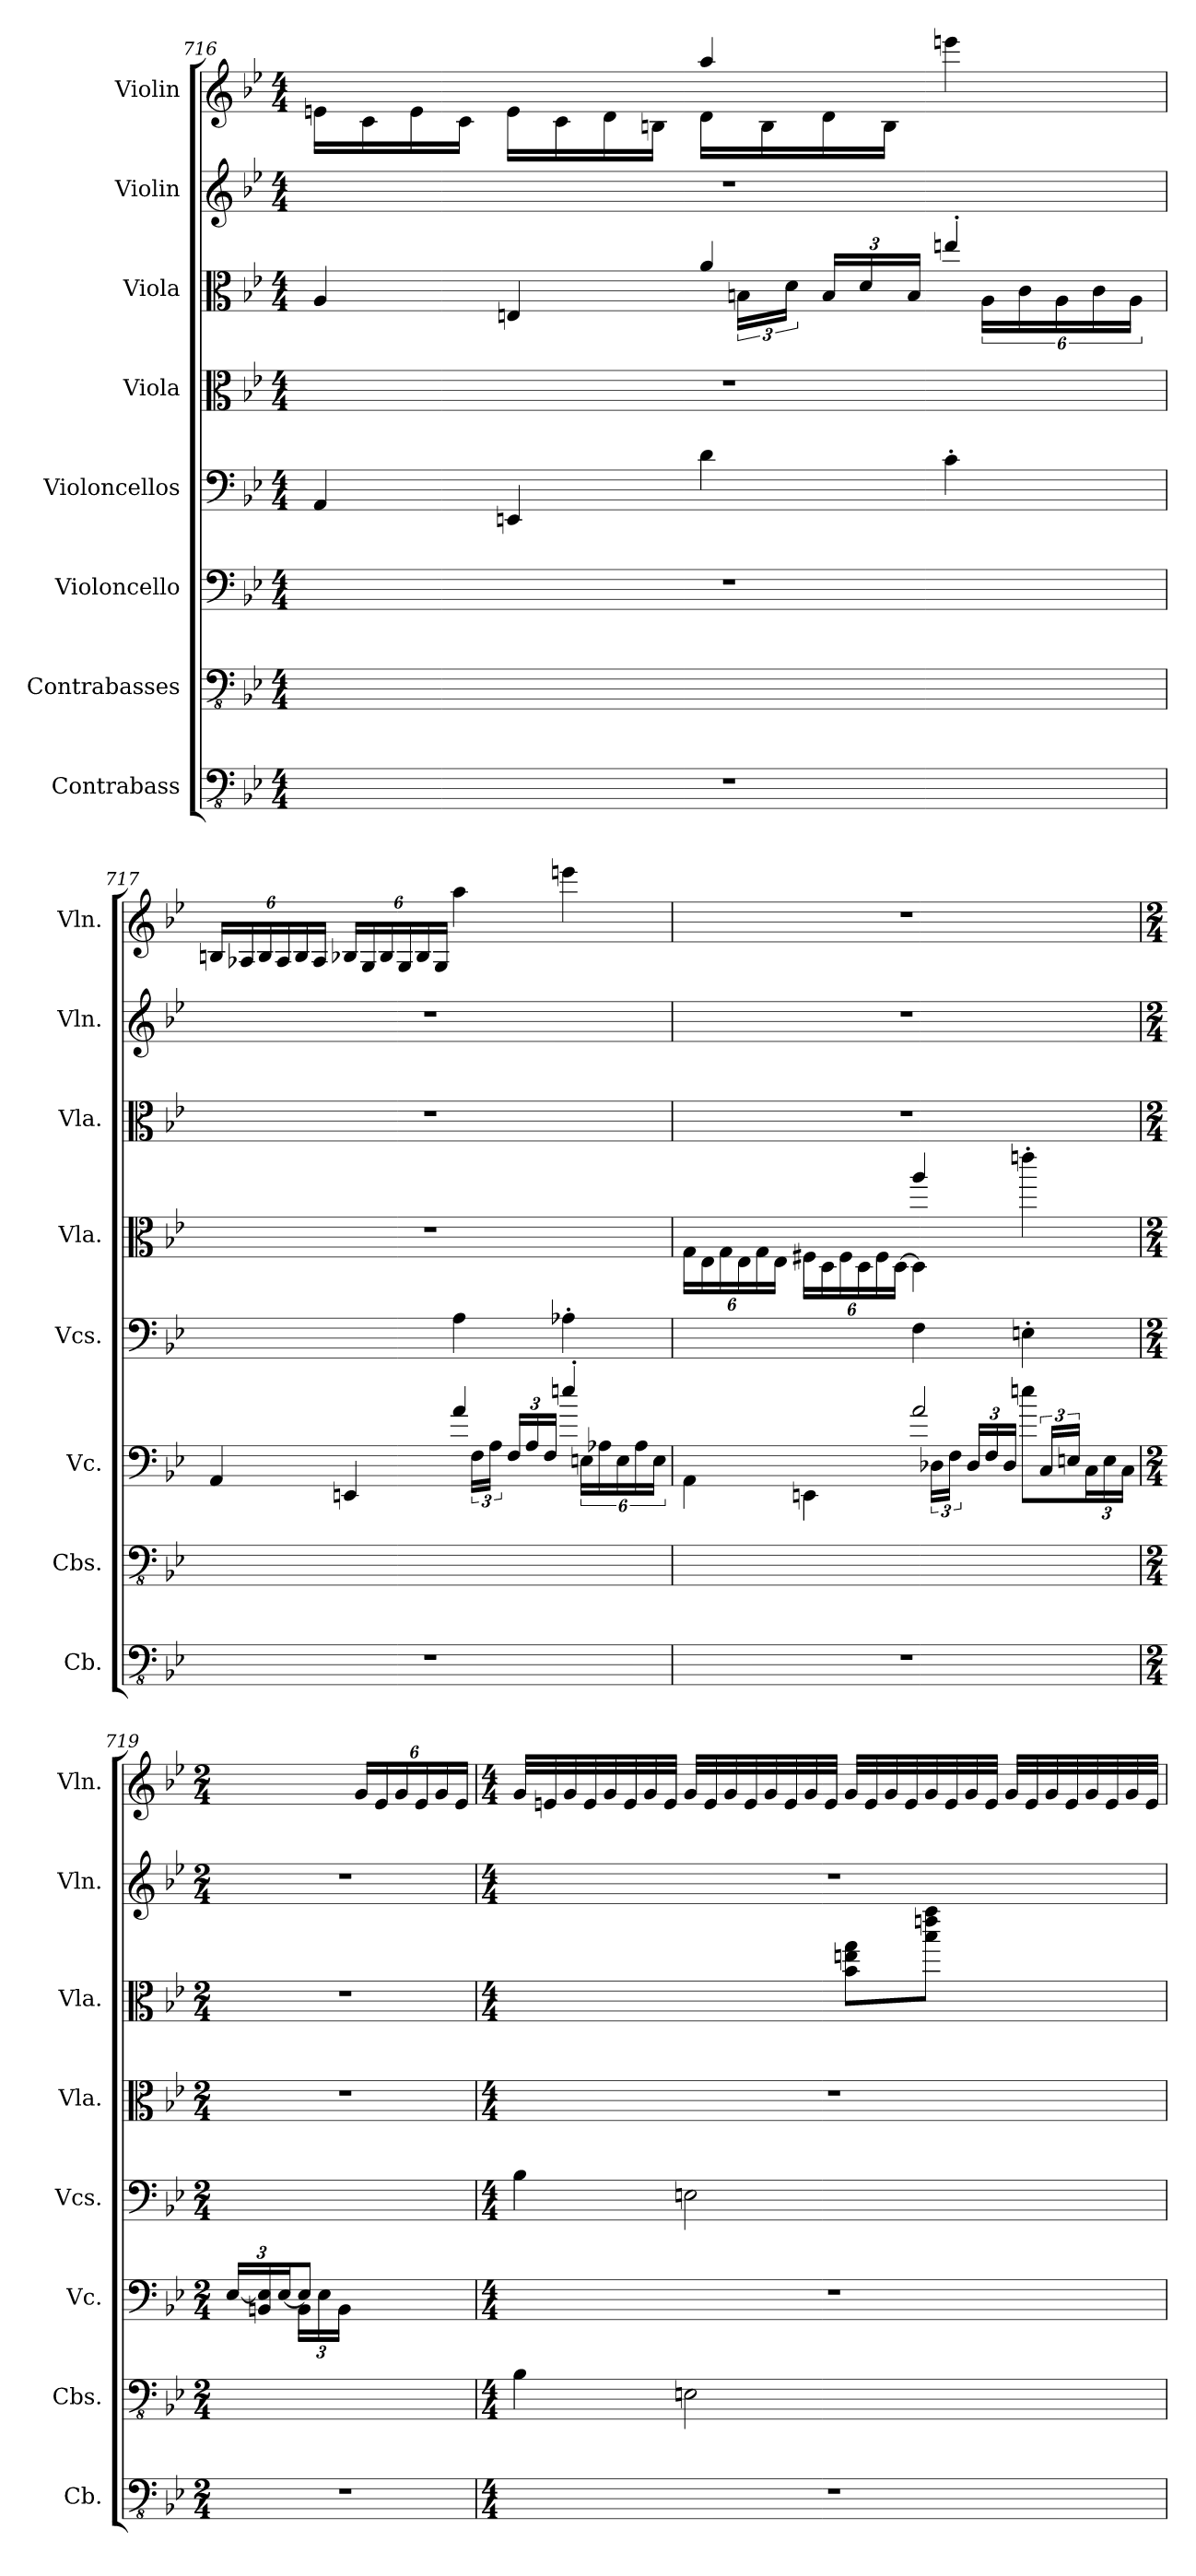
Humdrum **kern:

**kern	**kern	**kern	**kern	**kern	**kern	**kern	**kern
*part8	*part7	*part6	*part5	*part4	*part3	*part2	*part1
*staff8	*staff7	*staff6	*staff5	*staff4	*staff3	*staff2	*staff1
*I"Contrabass	*I"Contrabasses	*I"Violoncello	*I"Violoncellos	*I"Viola	*I"Viola	*I"Violin	*I"Violin
*I'Cb.	*I'Cbs.	*I'Vc.	*I'Vcs.	*I'Vla.	*I'Vla.	*I'Vln.	*I'Vln.
!!LO:PB:g=z
*clefFv4	*clefFv4	*clefF4	*clefF4	*clefC3	*clefC3	*clefG2	*clefG2
*ITrd7c12	*	*	*	*	*	*	*
*k[b-e-]	*k[b-e-]	*k[b-e-]	*k[b-e-]	*k[b-e-]	*k[b-e-]	*k[b-e-]	*k[b-e-]
*M4/4	*M4/4	*M4/4	*M4/4	*M4/4	*M4/4	*M4/4	*M4/4
=716	=716	=716	=716	=716	=716	=716	=716
*	*	*	*	*	*^	*	*^
*	*	*	*	*	*	*^	*	*	*
1r	1ryy	1r	4AA/	1r	2ryy	2ryy	4A/	1r	2ryy	16en\LL
.	.	.	.	.	.	.	.	.	.	16c\
.	.	.	.	.	.	.	.	.	.	16e\
.	.	.	.	.	.	.	.	.	.	16c\JJ
.	.	.	4EEn/	.	.	.	4En/	.	.	16e\LL
.	.	.	.	.	.	.	.	.	.	16c\
.	.	.	.	.	.	.	.	.	.	16d\
.	.	.	.	.	.	.	.	.	.	16Bn\JJ
.	.	.	4d\	.	4a/	24ryy	8ryy	.	4aa/	16d\LL
.	.	.	.	.	.	24Bn\LL	.	.	.	.
.	.	.	.	.	.	.	.	.	.	16B\
.	.	.	.	.	.	24d\JJ	.	.	.	.
*	*	*	*	*	*	*	*Xbrackettup	*	*	*
.	.	.	.	.	.	8ryy	24B/LL	.	.	16d\
.	.	.	.	.	.	.	24d/	.	.	.
.	.	.	.	.	.	.	.	.	.	16B\JJ
.	.	.	.	.	.	.	24B/JJ	.	.	.
*	*	*	*	*	*	*brackettup	*	*	*	*
.	.	.	4c'\	.	4een'/	24ryy	4ryy	.	4ryy	4eeen\
.	.	.	.	.	.	24A\LL	.	.	.	.
.	.	.	.	.	.	24c\	.	.	.	.
*	*	*	*	*	*	*Xbrackettup	*	*	*	*
.	.	.	.	.	.	24A\	.	.	.	.
.	.	.	.	.	.	24c\	.	.	.	.
.	.	.	.	.	.	24A\JJ	.	.	.	.
*	*	*	*	*	*v	*v	*v	*	*v	*v
!!LO:PB:g=z
=717	=717	=717	=717	=717	=717	=717	=717
*	*	*^	*	*	*	*	*
*	*	*	*^	*	*	*	*	*
*	*	*	*	*	*	*	*	*	*Xbrackettup
1r	1ryy	2ryy	2ryy	4AA/	2ryy	1r	1r	1r	24Bn/LL
.	.	.	.	.	.	.	.	.	24A-X/
.	.	.	.	.	.	.	.	.	24B/
.	.	.	.	.	.	.	.	.	24A-/
.	.	.	.	.	.	.	.	.	24B/
.	.	.	.	.	.	.	.	.	24A-/JJ
.	.	.	.	4EEn/	.	.	.	.	24B-X/LL
.	.	.	.	.	.	.	.	.	24G/
.	.	.	.	.	.	.	.	.	24B-/
.	.	.	.	.	.	.	.	.	24G/
.	.	.	.	.	.	.	.	.	24B-/
.	.	.	.	.	.	.	.	.	24G/JJ
.	.	4a/	24ryy	8ryy	4A\	.	.	.	4aa\
.	.	.	24F\LL	.	.	.	.	.	.
.	.	.	24A\JJ	.	.	.	.	.	.
*	*	*	*	*Xbrackettup	*	*	*	*	*
.	.	.	8ryy	24F/LL	.	.	.	.	.
.	.	.	.	24A/	.	.	.	.	.
.	.	.	.	24F/JJ	.	.	.	.	.
*	*	*	*brackettup	*	*	*	*	*	*
.	.	4een'/	24ryy	4ryy	4A-X'\	.	.	.	4eeen\
.	.	.	24En\LL	.	.	.	.	.	.
.	.	.	24A-X\	.	.	.	.	.	.
*	*	*	*Xbrackettup	*	*	*	*	*	*
.	.	.	24E\	.	.	.	.	.	.
.	.	.	24A-\	.	.	.	.	.	.
.	.	.	24E\JJ	.	.	.	.	.	.
!!LO:PB:g=z
=718	=718	=718	=718	=718	=718	=718	=718	=718	=718
*	*	*	*	*	*	*^	*	*	*
*	*	*	*	*	*	*	*Xbrackettup	*	*	*
1r	1ryy	2ryy	4AA\	2ryy	2ryy	2ryy	24G\LL	1r	1r	1r
.	.	.	.	.	.	.	24E-\	.	.	.
.	.	.	.	.	.	.	24G\	.	.	.
.	.	.	.	.	.	.	24E-\	.	.	.
.	.	.	.	.	.	.	24G\	.	.	.
.	.	.	.	.	.	.	24E-\JJ	.	.	.
.	.	.	4EEn\	.	.	.	24F#X\LL	.	.	.
.	.	.	.	.	.	.	24D\	.	.	.
.	.	.	.	.	.	.	24F#\	.	.	.
.	.	.	.	.	.	.	24D\	.	.	.
.	.	.	.	.	.	.	24F#\	.	.	.
.	.	.	.	.	.	.	[24D\JJ	.	.	.
*	*	*	*brackettup	*	*	*	*	*	*	*
.	.	2a/	24ryy	8ryy	4F\	4aa/	4D\]	.	.	.
.	.	.	24D-X\LL	.	.	.	.	.	.	.
.	.	.	24F\JJ	.	.	.	.	.	.	.
*	*	*	*	*Xbrackettup	*	*	*	*	*	*
.	.	.	8ryy	24D-/LL	.	.	.	.	.	.
.	.	.	.	24F/	.	.	.	.	.	.
.	.	.	.	24D-/JJ	.	.	.	.	.	.
*	*	*	*	*brackettup	*	*	*	*	*	*
.	.	.	8een\L	24ryy	4En'\	4ryy	4eeen'\	.	.	.
.	.	.	.	24C/LL	.	.	.	.	.	.
.	.	.	.	24En/JJ	.	.	.	.	.	.
*	*	*	*Xbrackettup	*	*	*	*	*	*	*
.	.	.	24C\L	8ryy	.	.	.	.	.	.
.	.	.	24E\	.	.	.	.	.	.	.
.	.	.	24C\JJ	.	.	.	.	.	.	.
*	*	*v	*v	*v	*	*v	*v	*	*	*
=719	=719	=719	=719	=719	=719	=719	=719
*M2/4	*M2/4	*M2/4	*M2/4	*M2/4	*M2/4	*M2/4	*M2/4
*	*	*^	*	*	*	*	*
2r	2ryy	[24E-/LL	8ryy	2ryy	2r	2r	2r	4ryy
.	.	24BBn/ 24E-/]	.	.	.	.	.	.
.	.	[24E-/J	.	.	.	.	.	.
.	.	8E-/J]	24BB\LL	.	.	.	.	.
.	.	.	24E-\	.	.	.	.	.
.	.	.	24BB\JJ	.	.	.	.	.
.	.	4ryy	4ryy	.	.	.	.	24g/LL
.	.	.	.	.	.	.	.	24e-/
.	.	.	.	.	.	.	.	24g/
.	.	.	.	.	.	.	.	24e-/
.	.	.	.	.	.	.	.	24g/
.	.	.	.	.	.	.	.	24e-/JJ
*	*	*v	*v	*	*	*	*	*
!!LO:PB:g=z
=720	=720	=720	=720	=720	=720	=720	=720
*M4/4	*M4/4	*M4/4	*M4/4	*M4/4	*M4/4	*M4/4	*M4/4
1r	4BB-\	1r	4B-\	1r	2ryy	1r	32g/LLL
.	.	.	.	.	.	.	32en/
.	.	.	.	.	.	.	32g/
.	.	.	.	.	.	.	32e/
.	.	.	.	.	.	.	32g/
.	.	.	.	.	.	.	32e/
.	.	.	.	.	.	.	32g/
.	.	.	.	.	.	.	32e/JJJ
.	2EEn\	.	2En\	.	.	.	32g/LLL
.	.	.	.	.	.	.	32e/
.	.	.	.	.	.	.	32g/
.	.	.	.	.	.	.	32e/
.	.	.	.	.	.	.	32g/
.	.	.	.	.	.	.	32e/
.	.	.	.	.	.	.	32g/
.	.	.	.	.	.	.	32e/JJJ
.	.	.	.	.	8b-\ 8een\ 8gg\L	.	32g/LLL
.	.	.	.	.	.	.	32e/
.	.	.	.	.	.	.	32g/
.	.	.	.	.	.	.	32e/
.	.	.	.	.	8bb-\ 8eeen\ 8ggg\J	.	32g/
.	.	.	.	.	.	.	32e/
.	.	.	.	.	.	.	32g/
.	.	.	.	.	.	.	32e/JJJ
.	4ryy	.	4ryy	.	4ryy	.	32g/LLL
.	.	.	.	.	.	.	32e/
.	.	.	.	.	.	.	32g/
.	.	.	.	.	.	.	32e/
.	.	.	.	.	.	.	32g/
.	.	.	.	.	.	.	32e/
.	.	.	.	.	.	.	32g/
.	.	.	.	.	.	.	32e/JJJ
=	=	=	=	=	=	=	=
*-	*-	*-	*-	*-	*-	*-	*-
